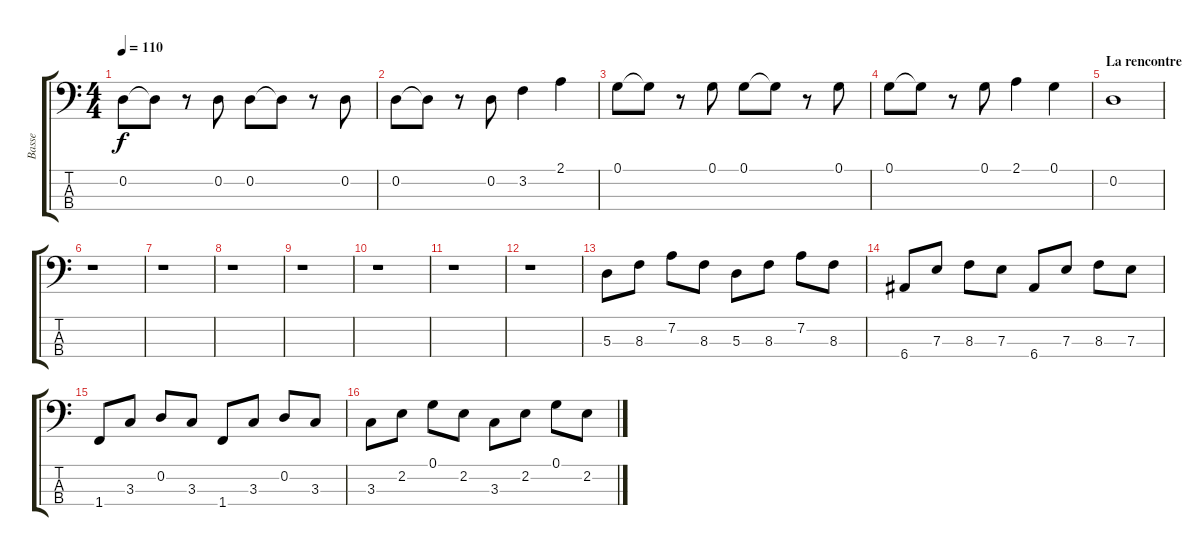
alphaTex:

\track ("Basse" "Basse") {instrument electricbassfinger}
\staff {score tabs}
\tuning (G2 D2 A1 E1) {hide}
\ts (4 4)
\tempo 110
\clef f4
\ks c
0.2.8{dy f} 0.2{t}.8 r.8 0.2.8 0.2.8 0.2{t}.8 r.8 0.2.8 |
0.2.8 0.2{t}.8 r.8 0.2.8 3.2.4 2.1.4 |
0.1.8 0.1{t}.8 r.8 0.1.8 0.1.8 0.1{t}.8 r.8 0.1.8 |
0.1.8 0.1{t}.8 r.8 0.1.8 2.1.4 0.1.4 |
\section ("" "La rencontre")
0.2.1 |
r.1 |
r.1 |
r.1 |
r.1 |
r.1 |
r.1 |
r.1 |
5.3.8 8.3.8 7.2.8 8.3.8 5.3.8 8.3.8 7.2.8 8.3.8 |
6.4.8 7.3.8 8.3.8 7.3.8 6.4.8 7.3.8 8.3.8 7.3.8 |
1.4.8 3.3.8 0.2.8 3.3.8 1.4.8 3.3.8 0.2.8 3.3.8 |
3.3.8 2.2.8 0.1.8 2.2.8 3.3.8 2.2.8 0.1.8 2.2.8
